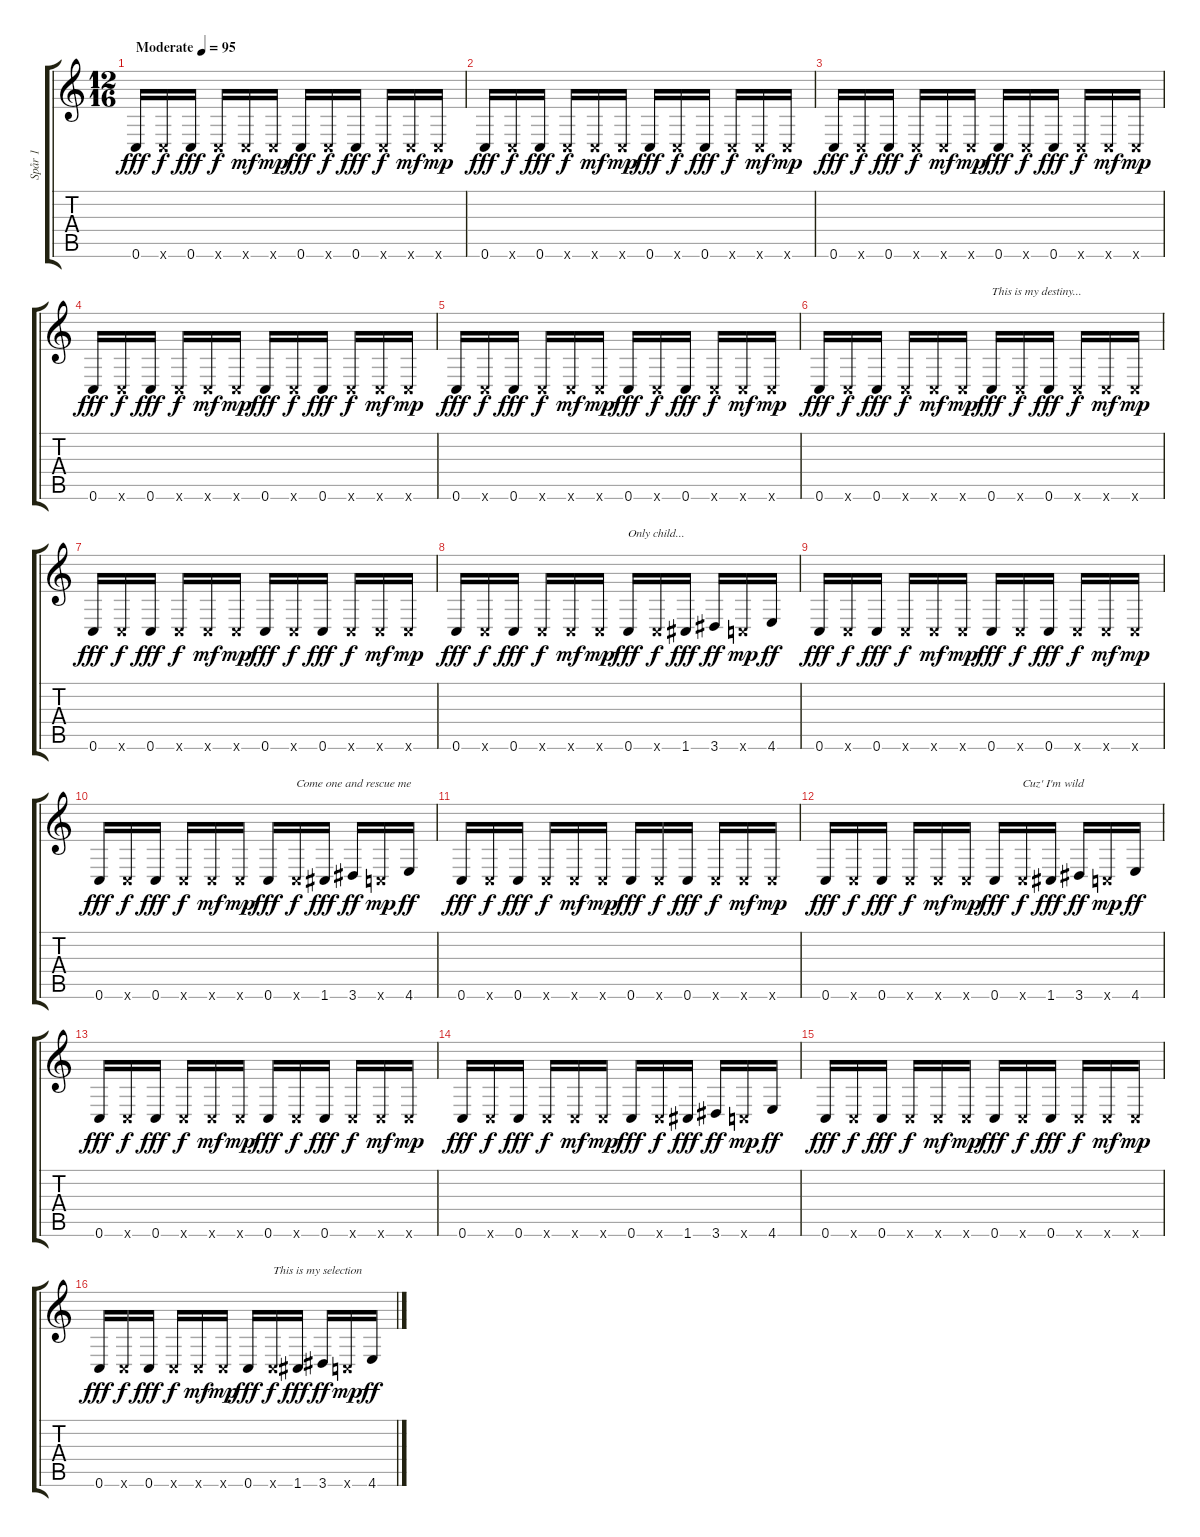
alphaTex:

\track ("Spår 1" "Spår 1") {instrument synthbass2}
\staff {score tabs}
\tuning (C4 G3 Eb3 Bb2 F2 C2) {hide}
\ts (12 16)
\tempo (95 "Moderate")
\clef g2
\ks c
0.6.16{dy fff instrument synthbass2} 0.6{x}.16{dy f} 0.6.16{dy fff} 0.6{x}.16{dy f} 0.6{x}.16{dy mf} 0.6{x}.16{dy mp} 0.6.16{dy fff} 0.6{x}.16{dy f} 0.6.16{dy fff} 0.6{x}.16{dy f} 0.6{x}.16{dy mf} 0.6{x}.16{dy mp} |
0.6.16{dy fff} 0.6{x}.16{dy f} 0.6.16{dy fff} 0.6{x}.16{dy f} 0.6{x}.16{dy mf} 0.6{x}.16{dy mp} 0.6.16{dy fff} 0.6{x}.16{dy f} 0.6.16{dy fff} 0.6{x}.16{dy f} 0.6{x}.16{dy mf} 0.6{x}.16{dy mp} |
0.6.16{dy fff} 0.6{x}.16{dy f} 0.6.16{dy fff} 0.6{x}.16{dy f} 0.6{x}.16{dy mf} 0.6{x}.16{dy mp} 0.6.16{dy fff} 0.6{x}.16{dy f} 0.6.16{dy fff} 0.6{x}.16{dy f} 0.6{x}.16{dy mf} 0.6{x}.16{dy mp} |
0.6.16{dy fff} 0.6{x}.16{dy f} 0.6.16{dy fff} 0.6{x}.16{dy f} 0.6{x}.16{dy mf} 0.6{x}.16{dy mp} 0.6.16{dy fff} 0.6{x}.16{dy f} 0.6.16{dy fff} 0.6{x}.16{dy f} 0.6{x}.16{dy mf} 0.6{x}.16{dy mp} |
0.6.16{dy fff} 0.6{x}.16{dy f} 0.6.16{dy fff} 0.6{x}.16{dy f} 0.6{x}.16{dy mf} 0.6{x}.16{dy mp} 0.6.16{dy fff} 0.6{x}.16{dy f} 0.6.16{dy fff} 0.6{x}.16{dy f} 0.6{x}.16{dy mf} 0.6{x}.16{dy mp} |
0.6.16{dy fff} 0.6{x}.16{dy f} 0.6.16{dy fff} 0.6{x}.16{dy f} 0.6{x}.16{dy mf} 0.6{x}.16{dy mp} 0.6.16{txt "This is my destiny..." dy fff} 0.6{x}.16{dy f} 0.6.16{dy fff} 0.6{x}.16{dy f} 0.6{x}.16{dy mf} 0.6{x}.16{dy mp} |
0.6.16{dy fff} 0.6{x}.16{dy f} 0.6.16{dy fff} 0.6{x}.16{dy f} 0.6{x}.16{dy mf} 0.6{x}.16{dy mp} 0.6.16{dy fff} 0.6{x}.16{dy f} 0.6.16{dy fff} 0.6{x}.16{dy f} 0.6{x}.16{dy mf} 0.6{x}.16{dy mp} |
0.6.16{dy fff} 0.6{x}.16{dy f} 0.6.16{dy fff} 0.6{x}.16{dy f} 0.6{x}.16{dy mf} 0.6{x}.16{dy mp} 0.6.16{txt "Only child..." dy fff} 0.6{x}.16{dy f} 1.6.16{dy fff} 3.6.16{dy ff} 0.6{x}.16{dy mp} 4.6.16{dy ff} |
0.6.16{dy fff} 0.6{x}.16{dy f} 0.6.16{dy fff} 0.6{x}.16{dy f} 0.6{x}.16{dy mf} 0.6{x}.16{dy mp} 0.6.16{dy fff} 0.6{x}.16{dy f} 0.6.16{dy fff} 0.6{x}.16{dy f} 0.6{x}.16{dy mf} 0.6{x}.16{dy mp} |
0.6.16{dy fff} 0.6{x}.16{dy f} 0.6.16{dy fff} 0.6{x}.16{dy f} 0.6{x}.16{dy mf} 0.6{x}.16{dy mp} 0.6.16{dy fff} 0.6{x}.16{txt "Come one and rescue me" dy f} 1.6.16{dy fff} 3.6.16{dy ff} 0.6{x}.16{dy mp} 4.6.16{dy ff} |
0.6.16{dy fff} 0.6{x}.16{dy f} 0.6.16{dy fff} 0.6{x}.16{dy f} 0.6{x}.16{dy mf} 0.6{x}.16{dy mp} 0.6.16{dy fff} 0.6{x}.16{dy f} 0.6.16{dy fff} 0.6{x}.16{dy f} 0.6{x}.16{dy mf} 0.6{x}.16{dy mp} |
0.6.16{dy fff} 0.6{x}.16{dy f} 0.6.16{dy fff} 0.6{x}.16{dy f} 0.6{x}.16{dy mf} 0.6{x}.16{dy mp} 0.6.16{dy fff} 0.6{x}.16{txt "Cuz' I'm wild" dy f} 1.6.16{dy fff} 3.6.16{dy ff} 0.6{x}.16{dy mp} 4.6.16{dy ff} |
0.6.16{dy fff} 0.6{x}.16{dy f} 0.6.16{dy fff} 0.6{x}.16{dy f} 0.6{x}.16{dy mf} 0.6{x}.16{dy mp} 0.6.16{dy fff} 0.6{x}.16{dy f} 0.6.16{dy fff} 0.6{x}.16{dy f} 0.6{x}.16{dy mf} 0.6{x}.16{dy mp} |
0.6.16{dy fff} 0.6{x}.16{dy f} 0.6.16{dy fff} 0.6{x}.16{dy f} 0.6{x}.16{dy mf} 0.6{x}.16{dy mp} 0.6.16{dy fff} 0.6{x}.16{dy f} 1.6.16{dy fff} 3.6.16{dy ff} 0.6{x}.16{dy mp} 4.6.16{dy ff} |
0.6.16{dy fff} 0.6{x}.16{dy f} 0.6.16{dy fff} 0.6{x}.16{dy f} 0.6{x}.16{dy mf} 0.6{x}.16{dy mp} 0.6.16{dy fff} 0.6{x}.16{dy f} 0.6.16{dy fff} 0.6{x}.16{dy f} 0.6{x}.16{dy mf} 0.6{x}.16{dy mp} |
0.6.16{dy fff} 0.6{x}.16{dy f} 0.6.16{dy fff} 0.6{x}.16{dy f} 0.6{x}.16{dy mf} 0.6{x}.16{dy mp} 0.6.16{dy fff} 0.6{x}.16{txt "This is my selection" dy f} 1.6.16{dy fff} 3.6.16{dy ff} 0.6{x}.16{dy mp} 4.6.16{dy ff}
